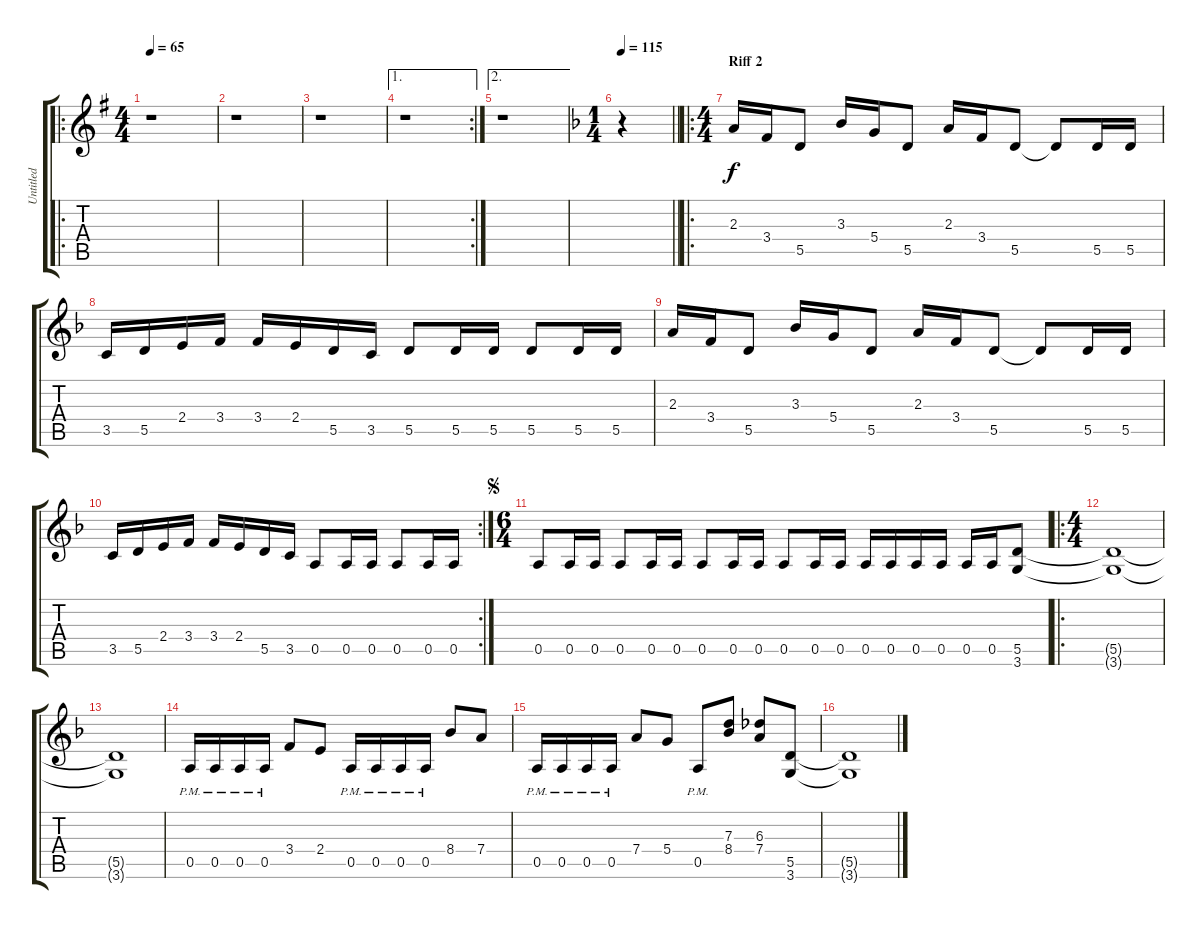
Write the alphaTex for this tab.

\track ("Untitled" "Untitled") {instrument distortionguitar}
\staff {score tabs}
\tuning (E4 B3 G3 D3 A2 E2) {hide}
\ro
\ts (4 4)
\tempo 65
\clef g2
\ks g
r.1{dy f instrument distortionguitar} |
r.1 |
r.1 |
\ae 1
\rc 2
r.1 |
\ae 2
r.1 |
\ts (1 4)
\tempo 115
\barLineRight lightlight
\ks f
r.4 |
\ro
\ts (4 4)
\section ("" "Riff 2")
2.3.16 3.4.16 5.5.8 3.3.16 5.4.16 5.5.8 2.3.16 3.4.16 5.5.8 5.5{t}.8 5.5.16 5.5.16 |
3.5.16 5.5.16 2.4.16 3.4.16 3.4.16 2.4.16 5.5.16 3.5.16 5.5.8 5.5.16 5.5.16 5.5.8 5.5.16 5.5.16 |
2.3.16 3.4.16 5.5.8 3.3.16 5.4.16 5.5.8 2.3.16 3.4.16 5.5.8 5.5{t}.8 5.5.16 5.5.16 |
\rc 2
3.5.16 5.5.16 2.4.16 3.4.16 3.4.16 2.4.16 5.5.16 3.5.16 0.5.8 0.5.16 0.5.16 0.5.8 0.5.16 0.5.16 |
\ts (6 4)
\jump segno
0.5.8 0.5.16 0.5.16 0.5.8 0.5.16 0.5.16 0.5.8 0.5.16 0.5.16 0.5.8 0.5.16 0.5.16 0.5.16 0.5.16 0.5.16 0.5.16 0.5.16 0.5.16 (5.5 3.6).8 |
\ro
\ts (4 4)
(5.5{t} 3.6{t}).1 |
(5.5{t} 3.6{t}).1 |
0.5{pm}.16 0.5{pm}.16 0.5{pm}.16 0.5{pm}.16 3.4.8 2.4.8 0.5{pm}.16 0.5{pm}.16 0.5{pm}.16 0.5{pm}.16 8.4.8 7.4.8 |
0.5{pm}.16 0.5{pm}.16 0.5{pm}.16 0.5{pm}.16 7.4.8 5.4.8 0.5{pm}.8 (7.3 8.4).8 (6.3 7.4).8 (5.5 3.6).8 |
(5.5{t} 3.6{t}).1
